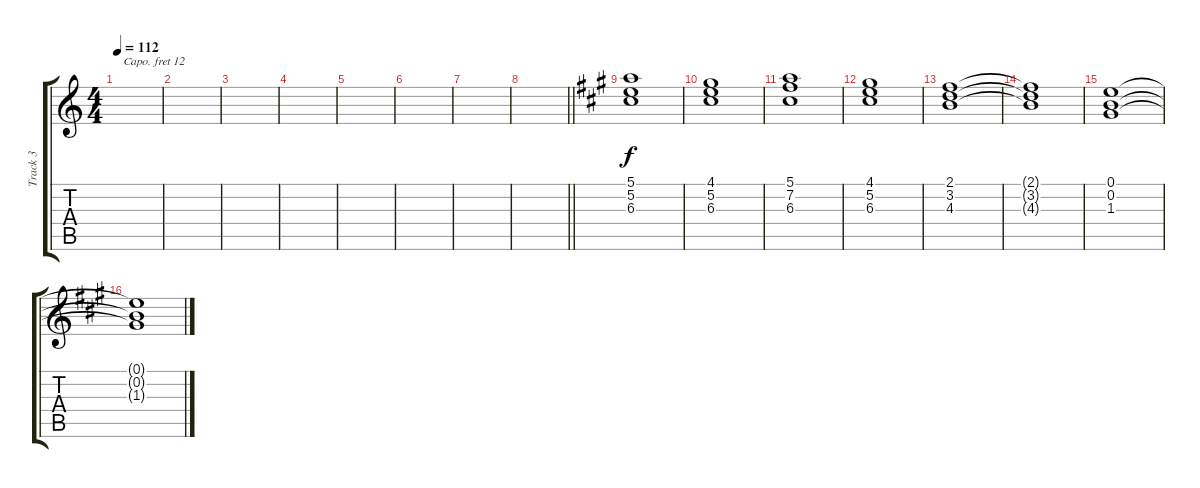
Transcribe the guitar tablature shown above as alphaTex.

\track ("Track 3" "Track 3") {instrument drawbarorgan}
\staff {score tabs}
\capo 12
\tuning (E4 B3 G3 D3 A2 E2) {hide}
\ts (4 4)
\tempo 112
\clef g2
\ks c
|
|
|
|
|
|
|
\barLineRight lightlight
|
\ks a
(5.1 5.2 6.3).1 |
(4.1 5.2 6.3).1 |
(5.1 7.2 6.3).1 |
(4.1 5.2 6.3).1 |
(2.1 3.2 4.3).1 |
(2.1{t} 3.2{t} 4.3{t}).1 |
(0.1 0.2 1.3).1 |
(0.1{t} 0.2{t} 1.3{t}).1
